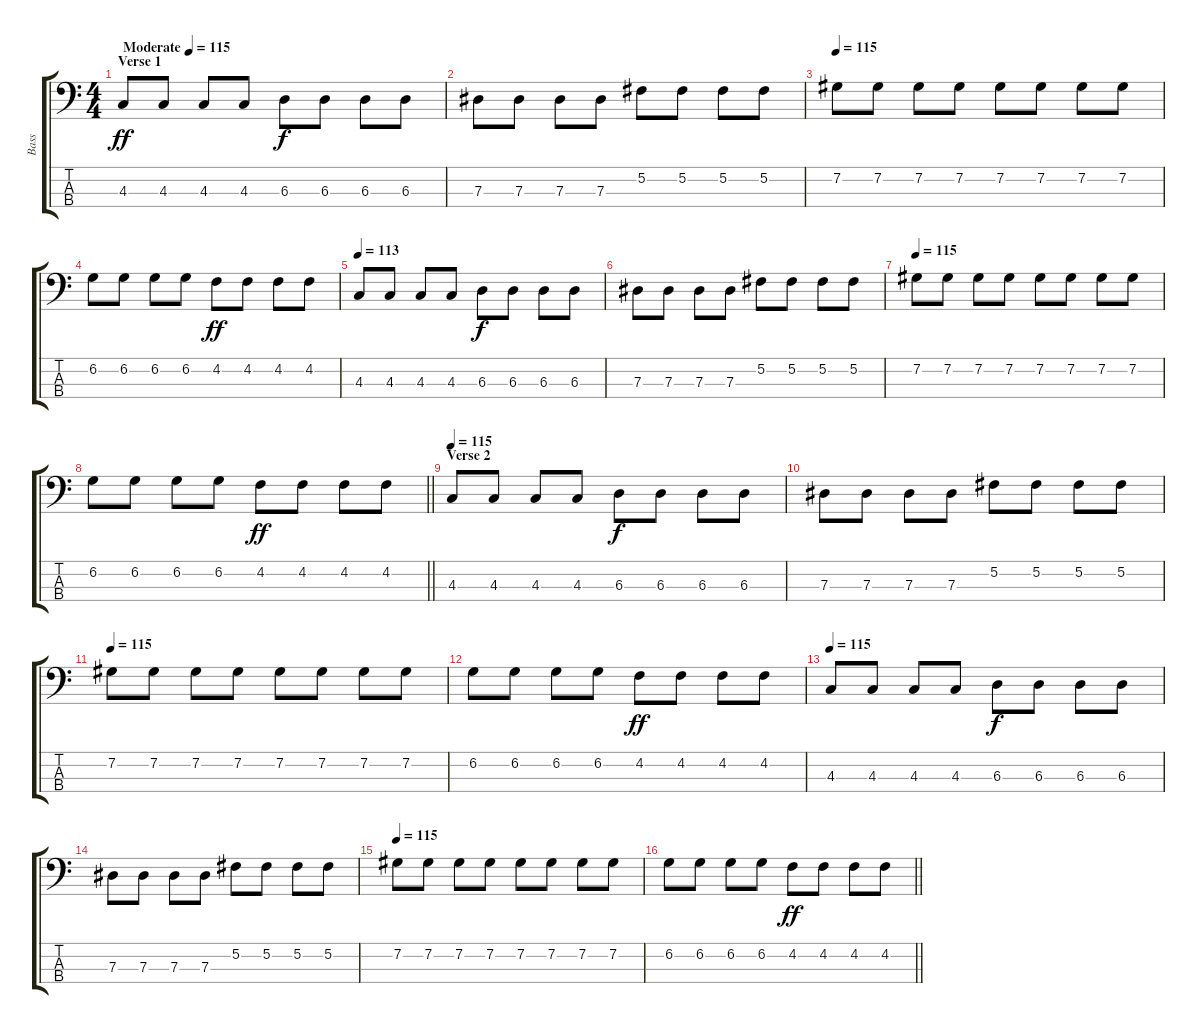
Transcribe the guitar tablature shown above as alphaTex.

\track ("Bass" "Bass") {instrument electricbassfinger}
\staff {score tabs}
\tuning (Gb2 Db2 Ab1 Eb1) {hide}
\ts (4 4)
\section ("" "Verse 1")
\tempo (115 "Moderate")
\clef f4
\ks c
4.3.8{dy ff instrument electricbassfinger} 4.3.8 4.3.8 4.3.8 6.3.8{dy f} 6.3.8 6.3.8 6.3.8 |
7.3.8 7.3.8 7.3.8 7.3.8 5.2.8 5.2.8 5.2.8 5.2.8 |
\tempo 115
7.2.8 7.2.8 7.2.8 7.2.8 7.2.8 7.2.8 7.2.8 7.2.8 |
6.2.8 6.2.8 6.2.8 6.2.8 4.2.8{dy ff} 4.2.8 4.2.8 4.2.8 |
\tempo 113
4.3.8 4.3.8 4.3.8 4.3.8 6.3.8{dy f} 6.3.8 6.3.8 6.3.8 |
7.3.8 7.3.8 7.3.8 7.3.8 5.2.8 5.2.8 5.2.8 5.2.8 |
\tempo 115
7.2.8 7.2.8 7.2.8 7.2.8 7.2.8 7.2.8 7.2.8 7.2.8 |
\barLineRight lightlight
6.2.8 6.2.8 6.2.8 6.2.8 4.2.8{dy ff} 4.2.8 4.2.8 4.2.8 |
\section ("" "Verse 2")
\tempo 115
4.3.8 4.3.8 4.3.8 4.3.8 6.3.8{dy f} 6.3.8 6.3.8 6.3.8 |
7.3.8 7.3.8 7.3.8 7.3.8 5.2.8 5.2.8 5.2.8 5.2.8 |
\tempo 115
7.2.8 7.2.8 7.2.8 7.2.8 7.2.8 7.2.8 7.2.8 7.2.8 |
6.2.8 6.2.8 6.2.8 6.2.8 4.2.8{dy ff} 4.2.8 4.2.8 4.2.8 |
\tempo 115
4.3.8 4.3.8 4.3.8 4.3.8 6.3.8{dy f} 6.3.8 6.3.8 6.3.8 |
7.3.8 7.3.8 7.3.8 7.3.8 5.2.8 5.2.8 5.2.8 5.2.8 |
\tempo 115
7.2.8 7.2.8 7.2.8 7.2.8 7.2.8 7.2.8 7.2.8 7.2.8 |
\barLineRight lightlight
6.2.8 6.2.8 6.2.8 6.2.8 4.2.8{dy ff} 4.2.8 4.2.8 4.2.8
